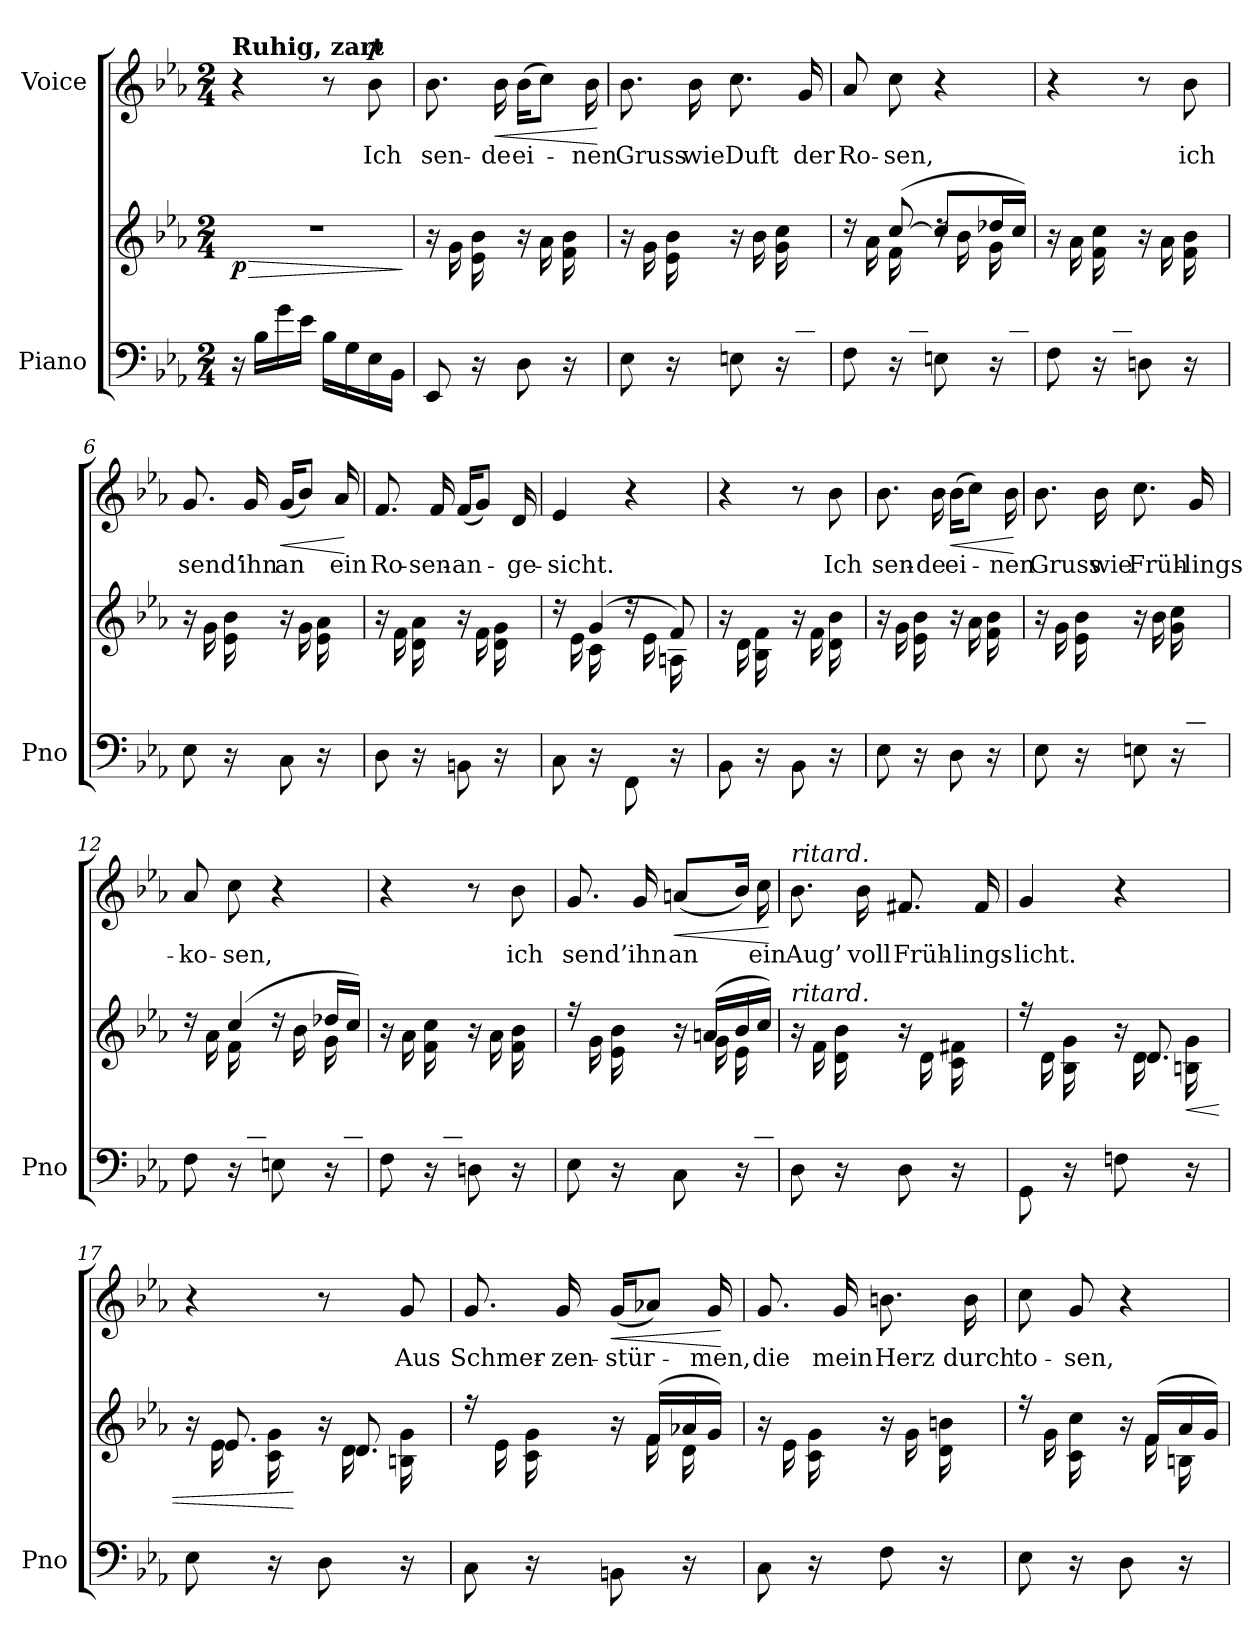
**kern	**kern	**dynam	**kern	**text	**dynam
*part2	*part2	*part2	*part1	*part1	*part1
*staff3	*staff2	*staff2/3	*staff1	*staff1	*staff1
*I"Piano	*	*	*I"Voice	*	*
*I'Pno	*	*	*	*	*
*clefF4	*clefG2	*	*clefG2	*	*
*k[b-e-a-]	*k[b-e-a-]	*	*k[b-e-a-]	*	*
*M2/4	*M2/4	*	*M2/4	*	*
=1	=1	=1	=1	=1	=1
!	!	!	!LO:TX:a:B:t=Ruhig, zart	!	!
!	!	!LO:HP:b	!	!	!
!	!	!LO:DY:n=1:b	!	!	!
16r	2r	> p	4r	.	.
16B-\LL	.	.	.	.	.
16g\	.	.	.	.	.
16e-\JJ	.	.	.	.	.
16B-\LL	.	.	8r	.	.
16G\	.	.	.	.	.
!	!	!	!	!LO:LY:b	!LO:DY:a
16E-\	.	.	8b-\	Ich	p
16BB-\JJ	.	.	.	.	.
.	.	]	.	.	.
=2	=2	=2	=2	=2	=2
*^	*	*	*	*	*
!	!	!	!	!	!LO:LY:b	!
8.ryy	8EE-/	16r	.	8.b-\	sen-	.
.	.	(>16g\LL	.	.	.	.
.	16r	16e-\ 16b-\	.	.	.	.
!	!	!	!	!	!LO:LY:b	!LO:HP:b
16B-/JJ)	16ryy	16ryy	.	16b-\	-de	<
!	!	!	!	!	!LO:LY:b	!
8.ryy	8D\	16r	.	(>16b-\KL	ei-	.
.	.	(>16a-\LL	.	8cc\J)	.	.
.	16r	16f\ 16b-\	.	.	.	.
!	!	!	!	!	!LO:LY:b	!
16B-/JJ)	16ryy	16ryy	.	16b-\	-nen	.
*v	*v	*	*	*	*	*
.	.	.	.	.	[
=3	=3	=3	=3	=3	=3
*^	*	*	*	*	*
!	!	!	!	!	!LO:LY:b	!
8.ryy	8E-\	16r	.	8.b-\	Gruss	.
.	.	(>16g\LL	.	.	.	.
.	16r	16e-\ 16b-\	.	.	.	.
!	!	!	!	!	!LO:LY:b	!
16B-/JJ)	16ryy	16ryy	.	16b-\	wie	.
!	!	!	!	!	!LO:LY:b	!
8.ryy	8En\	16r	.	8.cc\	Duft	.
.	.	(>16b-\LL	.	.	.	.
.	16r	16g\ 16cc\	.	.	.	.
!	!	!	!	!	!LO:LY:b	!
16c/JJ)	16ryy	16ryy	.	16g/	der	.
=4	=4	=4	=4	=4	=4	=4
*	*	*^	*	*	*	*
!	!	!	!	!	!	!LO:LY:b	!
8.ryy	8F\	8ryy	16rdd	.	8a-/	Ro-	.
.	.	.	16a-\LL	.	.	.	.
!	!	!	!	!	!	!LO:LY:b	!
.	16r	(>[8cc/	16f\	.	8cc\	-sen,	.
16c/JJ	16ryy	.	16ryy	.	.	.	.
8.ryy	8En\	8cc/L]	16rdd	.	4r	.	.
.	.	.	16b-\LL	.	.	.	.
.	16r	16dd-X/L	16g\	.	.	.	.
16c/JJ	16ryy	16cc/JJ)	16ryy	.	.	.	.
*	*	*v	*v	*	*	*	*
!!LO:LB:g=z
=5	=5	=5	=5	=5	=5	=5
8.ryy	8F\	16r	.	4r	.	.
.	.	(>16a-\LL	.	.	.	.
.	16r	16f\ 16cc\	.	.	.	.
16c/JJ)	16ryy	16ryy	.	.	.	.
8.ryy	8Dn\	16r	.	8r	.	.
.	.	(>16a-\LL	.	.	.	.
!	!	!	!	!	!LO:LY:b	!
.	16r	16f\ 16b-\	.	8b-\	ich	.
16B-/JJ)	16ryy	16ryy	.	.	.	.
=6	=6	=6	=6	=6	=6	=6
!	!	!	!	!	!LO:LY:b	!
8.ryy	8E-\	16r	.	8.g/	send’	.
.	.	(>16g\LL	.	.	.	.
.	16r	16e-\ 16b-\	.	.	.	.
!	!	!	!	!	!LO:LY:b	!
16B-/JJ)	16ryy	16ryy	.	16g/	ihn	.
!	!	!	!	!	!LO:LY:b	!LO:HP:b
8.ryy	8C\	16r	.	(<16g/KL	an	<
.	.	(>16g\LL	.	8b-/J)	.	.
.	16r	16e-\ 16a-\	.	.	.	.
!	!	!	!	!	!LO:LY:b	!
16A-/JJ)	16ryy	16ryy	.	16a-/	ein	.
*v	*v	*	*	*	*	*
.	.	.	.	.	[
=7	=7	=7	=7	=7	=7
*^	*	*	*	*	*
!	!	!	!	!	!LO:LY:b	!
8.ryy	8D\	16r	.	8.f/	Ro-	.
.	.	(>16f\LL	.	.	.	.
.	16r	16d\ 16a-\	.	.	.	.
!	!	!	!	!	!LO:LY:b	!
16A-/JJ)	16ryy	16ryy	.	16f/	-sen-	.
!	!	!	!	!	!LO:LY:b	!
8.ryy	8BBn\	16r	.	(<16f/KL	-an-	.
.	.	(>16f\LL	.	8g/J)	.	.
.	16r	16d\ 16g\	.	.	.	.
!	!	!	!	!	!LO:LY:b	!
16G/JJ)	16ryy	16ryy	.	16d/	-ge-	.
=8	=8	=8	=8	=8	=8	=8
*	*	*^	*	*	*	*
!	!	!	!	!	!	!LO:LY:b	!
8.ryy	8C\	8ryy	16rdd	.	4e-/	-sicht.	.
.	.	.	16e-\LL	.	.	.	.
.	16r	(>4g/	16c\	.	.	.	.
16G/JJ	16ryy	.	16ryy	.	.	.	.
8.ryy	8FF\	.	16rdd	.	4r	.	.
.	.	.	16e-\LL	.	.	.	.
.	16r	8f/)	16An\	.	.	.	.
16F/JJ	16ryy	.	16ryy	.	.	.	.
*	*	*v	*v	*	*	*	*
=9	=9	=9	=9	=9	=9	=9
8.ryy	8BB-\	16r	.	4r	.	.
.	.	(>16d\LL	.	.	.	.
.	16r	16B-\ 16f\	.	.	.	.
16F/JJ)	16ryy	16ryy	.	.	.	.
8.ryy	8BB-\	16r	.	8r	.	.
.	.	(>16f\LL	.	.	.	.
!	!	!	!	!	!LO:LY:b	!
.	16r	16d\ 16b-\	.	8b-\	Ich	.
16B-/JJ)	16ryy	16ryy	.	.	.	.
!!LO:LB:g=z
=10	=10	=10	=10	=10	=10	=10
!	!	!	!	!	!LO:LY:b	!
8.ryy	8E-\	16r	.	8.b-\	sen-	.
.	.	(>16g\LL	.	.	.	.
.	16r	16e-\ 16b-\	.	.	.	.
!	!	!	!	!	!LO:LY:b	!
16B-/JJ)	16ryy	16ryy	.	16b-\	-de	.
!	!	!	!	!	!LO:LY:b	!LO:HP:b
8.ryy	8D\	16r	.	(>16b-\KL	ei-	<
.	.	(>16a-\LL	.	8cc\J)	.	.
.	16r	16f\ 16b-\	.	.	.	.
!	!	!	!	!	!LO:LY:b	!
16B-/JJ)	16ryy	16ryy	.	16b-\	-nen	.
*v	*v	*	*	*	*	*
.	.	.	.	.	[
=11	=11	=11	=11	=11	=11
*^	*	*	*	*	*
!	!	!	!	!	!LO:LY:b	!
8.ryy	8E-\	16r	.	8.b-\	Gruss	.
.	.	(>16g\LL	.	.	.	.
.	16r	16e-\ 16b-\	.	.	.	.
!	!	!	!	!	!LO:LY:b	!
16B-/JJ)	16ryy	16ryy	.	16b-\	wie	.
!	!	!	!	!	!LO:LY:b	!
8.ryy	8En\	16r	.	8.cc\	Früh-	.
.	.	(>16b-\LL	.	.	.	.
.	16r	16g\ 16cc\	.	.	.	.
!	!	!	!	!	!LO:LY:b	!
16c/JJ)	16ryy	16ryy	.	16g/	-lings-	.
=12	=12	=12	=12	=12	=12	=12
*	*	*^	*	*	*	*
!	!	!	!	!	!	!LO:LY:b	!
8.ryy	8F\	8ryy	16rdd	.	8a-/	-ko-	.
.	.	.	16a-\LL	.	.	.	.
!	!	!	!	!	!	!LO:LY:b	!
.	16r	(>4cc/	16f\	.	8cc\	-sen,	.
16c/JJ	16ryy	.	16ryy	.	.	.	.
8.ryy	8En\	.	16rdd	.	4r	.	.
.	.	.	16b-\LL	.	.	.	.
.	16r	16dd-X/LL	16g\	.	.	.	.
16c/JJ	16ryy	16cc/JJ)	16ryy	.	.	.	.
*	*	*v	*v	*	*	*	*
=13	=13	=13	=13	=13	=13	=13
8.ryy	8F\	16r	.	4r	.	.
.	.	(>16a-\LL	.	.	.	.
.	16r	16f\ 16cc\	.	.	.	.
16c/JJ)	16ryy	16ryy	.	.	.	.
8.ryy	8Dn\	16r	.	8r	.	.
.	.	(>16a-\LL	.	.	.	.
!	!	!	!	!	!LO:LY:b	!
.	16r	16f\ 16b-\	.	8b-\	ich	.
16B-/JJ)	16ryy	16ryy	.	.	.	.
=14	=14	=14	=14	=14	=14	=14
*	*	*^	*	*	*	*
!	!	!	!	!	!	!LO:LY:b	!
8.ryy	8E-\	4ryy	16rff	.	8.g/	send’	.
.	.	.	(>16g\LL	.	.	.	.
.	16r	.	16e-\ 16b-\	.	.	.	.
!	!	!	!	!	!	!LO:LY:b	!
16B-/JJ)	16ryy	.	16ryy	.	16g/	ihn	.
!	!	!	!	!	!	!LO:LY:b	!LO:HP:b
8.ryy	8C\	16r	16ryy	.	(<8an/L	an	<
.	.	(>16an/LL	16g\LL	.	.	.	.
.	16r	16b-/	16e-\	.	16b-/Jk)	.	.
!	!	!	!	!	!	!LO:LY:b	!
16c/JJ	16ryy	16cc/JJ)	16ryy	.	16cc\	ein	.
*v	*v	*	*	*	*	*	*
*	*v	*v	*	*	*	*
.	.	.	.	.	[
!!LO:LB:g=z
=15	=15	=15	=15	=15	=15
*^	*	*	*	*	*
!	!	!	!	!LO:TX:a:i:t=ritard.	!	!
!	!	!LO:TX:a:i:t=ritard.	!	!	!	!
!	!	!	!	!	!LO:LY:b	!
8.ryy	8D\	16r	.	8.b-\	Aug’	.
.	.	(>16f\LL	.	.	.	.
.	16r	16d\ 16b-\	.	.	.	.
!	!	!	!	!	!LO:LY:b	!
16B-/JJ)	16ryy	16ryy	.	16b-\	voll	.
!	!	!	!	!	!LO:LY:b	!
8.ryy	8D\	16r	.	8.f#X/	Früh-	.
.	.	(>16d\LL	.	.	.	.
.	16r	16c\ 16f#X\	.	.	.	.
!	!	!	!	!	!LO:LY:b	!
16An/JJ)	16ryy	16ryy	.	16f#/	-lings-	.
=16	=16	=16	=16	=16	=16	=16
*	*	*^	*	*	*	*
!	!	!	!	!	!	!LO:LY:b	!
8.ryy	8GG\	4ryy	16rff	.	4g/	-licht.	.
.	.	.	(>16d\LL	.	.	.	.
.	16r	.	16B-\ 16g\	.	.	.	.
16G/JJ)	16ryy	.	16ryy	.	.	.	.
8.ryy	8Fn\	16r	16ryy	.	4r	.	.
.	.	(>8.d/	16d\LL	.	.	.	.
!	!	!	!	!LO:HP:b	!	!	!
.	16r	.	16Bn\ 16g\	<	.	.	.
16G/JJ)	16ryy	.	16ryy	.	.	.	.
=17	=17	=17	=17	=17	=17	=17	=17
8.ryy	8E-\	16r	16ryy	.	4r	.	.
.	.	(>8.e-/	16e-\LL	.	.	.	.
.	16r	.	16c\ 16g\	.	.	.	.
16G/JJ)	16ryy	.	16ryy	[	.	.	.
8.ryy	8D\	16r	16ryy	.	8r	.	.
.	.	(>8.d/	16d\LL	.	.	.	.
!	!	!	!	!	!	!LO:LY:b	!
.	16r	.	16Bn\ 16g\	.	8g/	Aus	.
16G/JJ)	16ryy	.	16ryy	.	.	.	.
=18	=18	=18	=18	=18	=18	=18	=18
!	!	!	!	!	!	!LO:LY:b	!
8.ryy	8C\	4ryy	16rff	.	8.g/	Schmer-	.
.	.	.	(>16e-\LL	.	.	.	.
.	16r	.	16c\ 16g\	.	.	.	.
!	!	!	!	!	!	!LO:LY:b	!
16G/JJ)	16ryy	.	16ryy	.	16g/	-zen-	.
!	!	!	!	!	!	!LO:LY:b	!LO:HP:b
8.ryy	8BBn\	16r	16ryy	.	(<16g/KL	-stür-	<
.	.	(>16f/LL	16f\LL	.	8a-X/J)	.	.
.	16r	16a-X/	16d\	.	.	.	.
!	!	!	!	!	!	!LO:LY:b	!
16G/JJ	16ryy	16g/JJ)	16ryy	.	16g/	-men,	.
*v	*v	*	*	*	*	*	*
*	*v	*v	*	*	*	*
.	.	.	.	.	[
=19	=19	=19	=19	=19	=19
*^	*	*	*	*	*
!	!	!	!	!	!LO:LY:b	!
8.ryy	8C\	16r	.	8.g/	die	.
.	.	(>16e-\LL	.	.	.	.
.	16r	16c\ 16g\	.	.	.	.
!	!	!	!	!	!LO:LY:b	!
16G/JJ)	16ryy	16ryy	.	16g/	mein	.
!	!	!	!	!	!LO:LY:b	!
8.ryy	8F\	16r	.	8.bn\	Herz	.
.	.	(>16g\LL	.	.	.	.
.	16r	16d\ 16bn\	.	.	.	.
!	!	!	!	!	!LO:LY:b	!
16G/JJ)	16ryy	16ryy	.	16b\	durch	.
!!LO:PB:g=z
=20	=20	=20	=20	=20	=20	=20
*	*	*^	*	*	*	*
!	!	!	!	!	!	!LO:LY:b	!
8.ryy	8E-\	4ryy	16rff	.	8cc\	to-	.
.	.	.	(>16g\LL	.	.	.	.
!	!	!	!	!	!	!LO:LY:b	!
.	16r	.	16c\ 16cc\	.	8g/	-sen,	.
16G/JJ)	16ryy	.	16ryy	.	.	.	.
8.ryy	8D\	16r	16ryy	.	4r	.	.
.	.	(>16f/LL	16f\LL	.	.	.	.
.	16r	16a-/	16Bn\	.	.	.	.
16G/JJ	16ryy	16g/JJ)	16ryy	.	.	.	.
*v	*v	*	*	*	*	*	*
*	*v	*v	*	*	*	*
=	=	=	=	=	=
*-	*-	*-	*-	*-	*-
